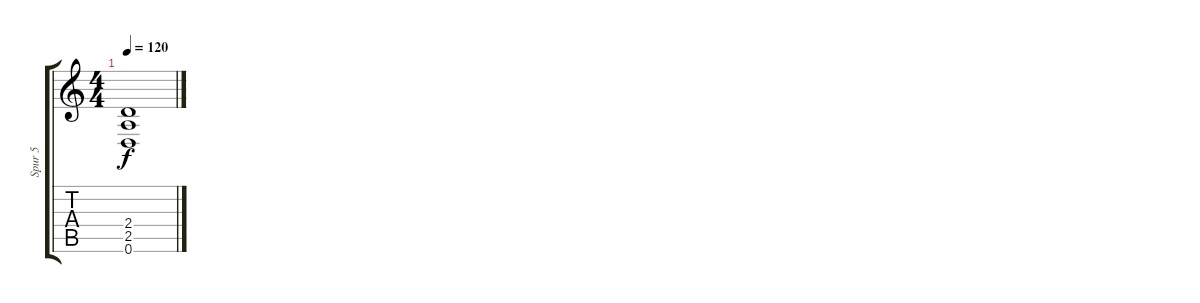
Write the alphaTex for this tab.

\track ("Spur 5" "Spur 5") {instrument overdrivenguitar}
\staff {score tabs}
\tuning (D4 A3 F3 C3 G2 D2) {hide}
\ts (4 4)
\tempo 120
\clef g2
\ks c
(2.4 2.5 0.6).1{dy f}
